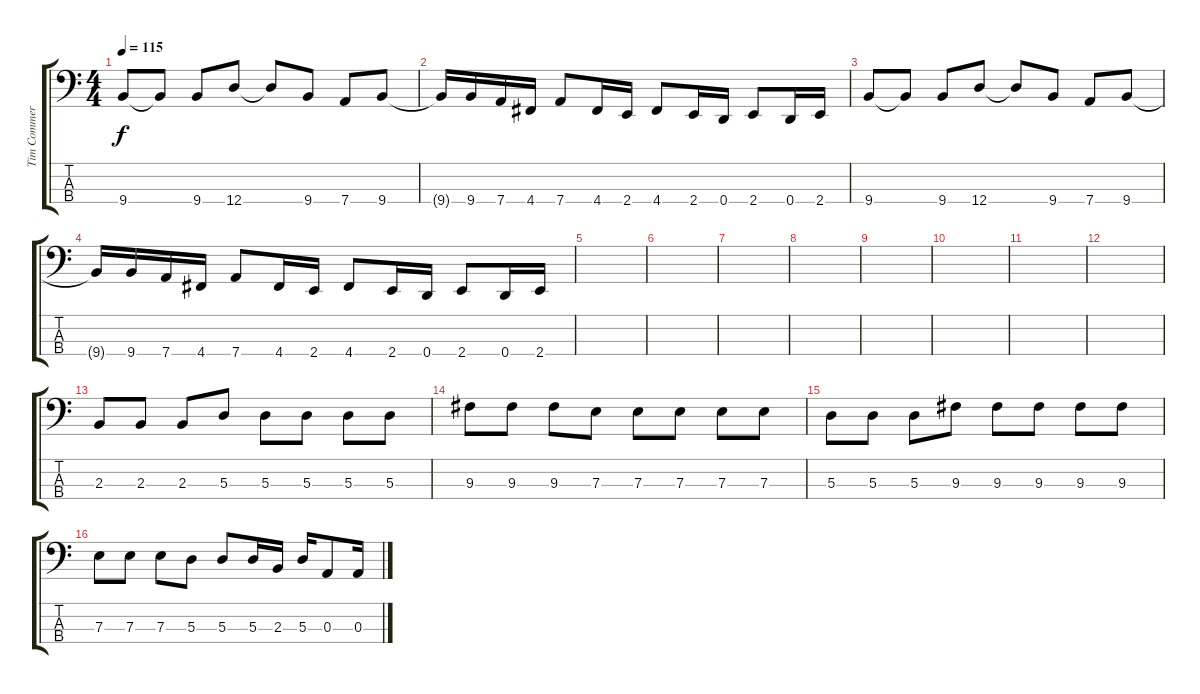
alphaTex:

\track ("Tim Commerford - Bass" "Tim Commer") {instrument electricbassfinger}
\staff {score tabs}
\tuning (G2 D2 A1 D1) {hide}
\ts (4 4)
\tempo 115
\clef f4
\ks c
9.4.8{dy f} 9.4{t}.8 9.4.8 12.4.8 12.4{t}.8 9.4.8 7.4.8 9.4.8 |
9.4{t}.16 9.4.16 7.4.16 4.4.16 7.4.8 4.4.16 2.4.16 4.4.8 2.4.16 0.4.16 2.4.8 0.4.16 2.4.16 |
9.4.8 9.4{t}.8 9.4.8 12.4.8 12.4{t}.8 9.4.8 7.4.8 9.4.8 |
9.4{t}.16 9.4.16 7.4.16 4.4.16 7.4.8 4.4.16 2.4.16 4.4.8 2.4.16 0.4.16 2.4.8 0.4.16 2.4.16 |
|
|
|
|
|
|
|
|
2.3.8 2.3.8 2.3.8 5.3.8 5.3.8 5.3.8 5.3.8 5.3.8 |
9.3.8 9.3.8 9.3.8 7.3.8 7.3.8 7.3.8 7.3.8 7.3.8 |
5.3.8 5.3.8 5.3.8 9.3.8 9.3.8 9.3.8 9.3.8 9.3.8 |
7.3.8 7.3.8 7.3.8 5.3.8 5.3.8 5.3.16 2.3.16 5.3.16 0.3.8 0.3.16
